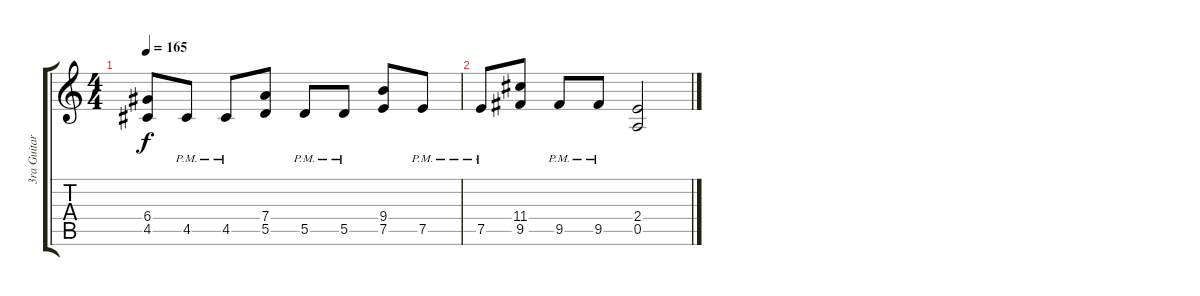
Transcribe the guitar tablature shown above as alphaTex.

\track ("3ra Guitarra" "3ra Guitar") {instrument distortionguitar}
\staff {score tabs}
\tuning (E4 B3 G3 D3 A2 D2) {hide}
\ts (4 4)
\tempo 165
\clef g2
\ks c
(6.4 4.5).8{dy f} 4.5{pm}.8 4.5{pm}.8 (7.4 5.5).8 5.5{pm}.8 5.5{pm}.8 (9.4 7.5).8 7.5{pm}.8 |
7.5{pm}.8 (11.4 9.5).8 9.5{pm}.8 9.5{pm}.8 (2.4 0.5).2
